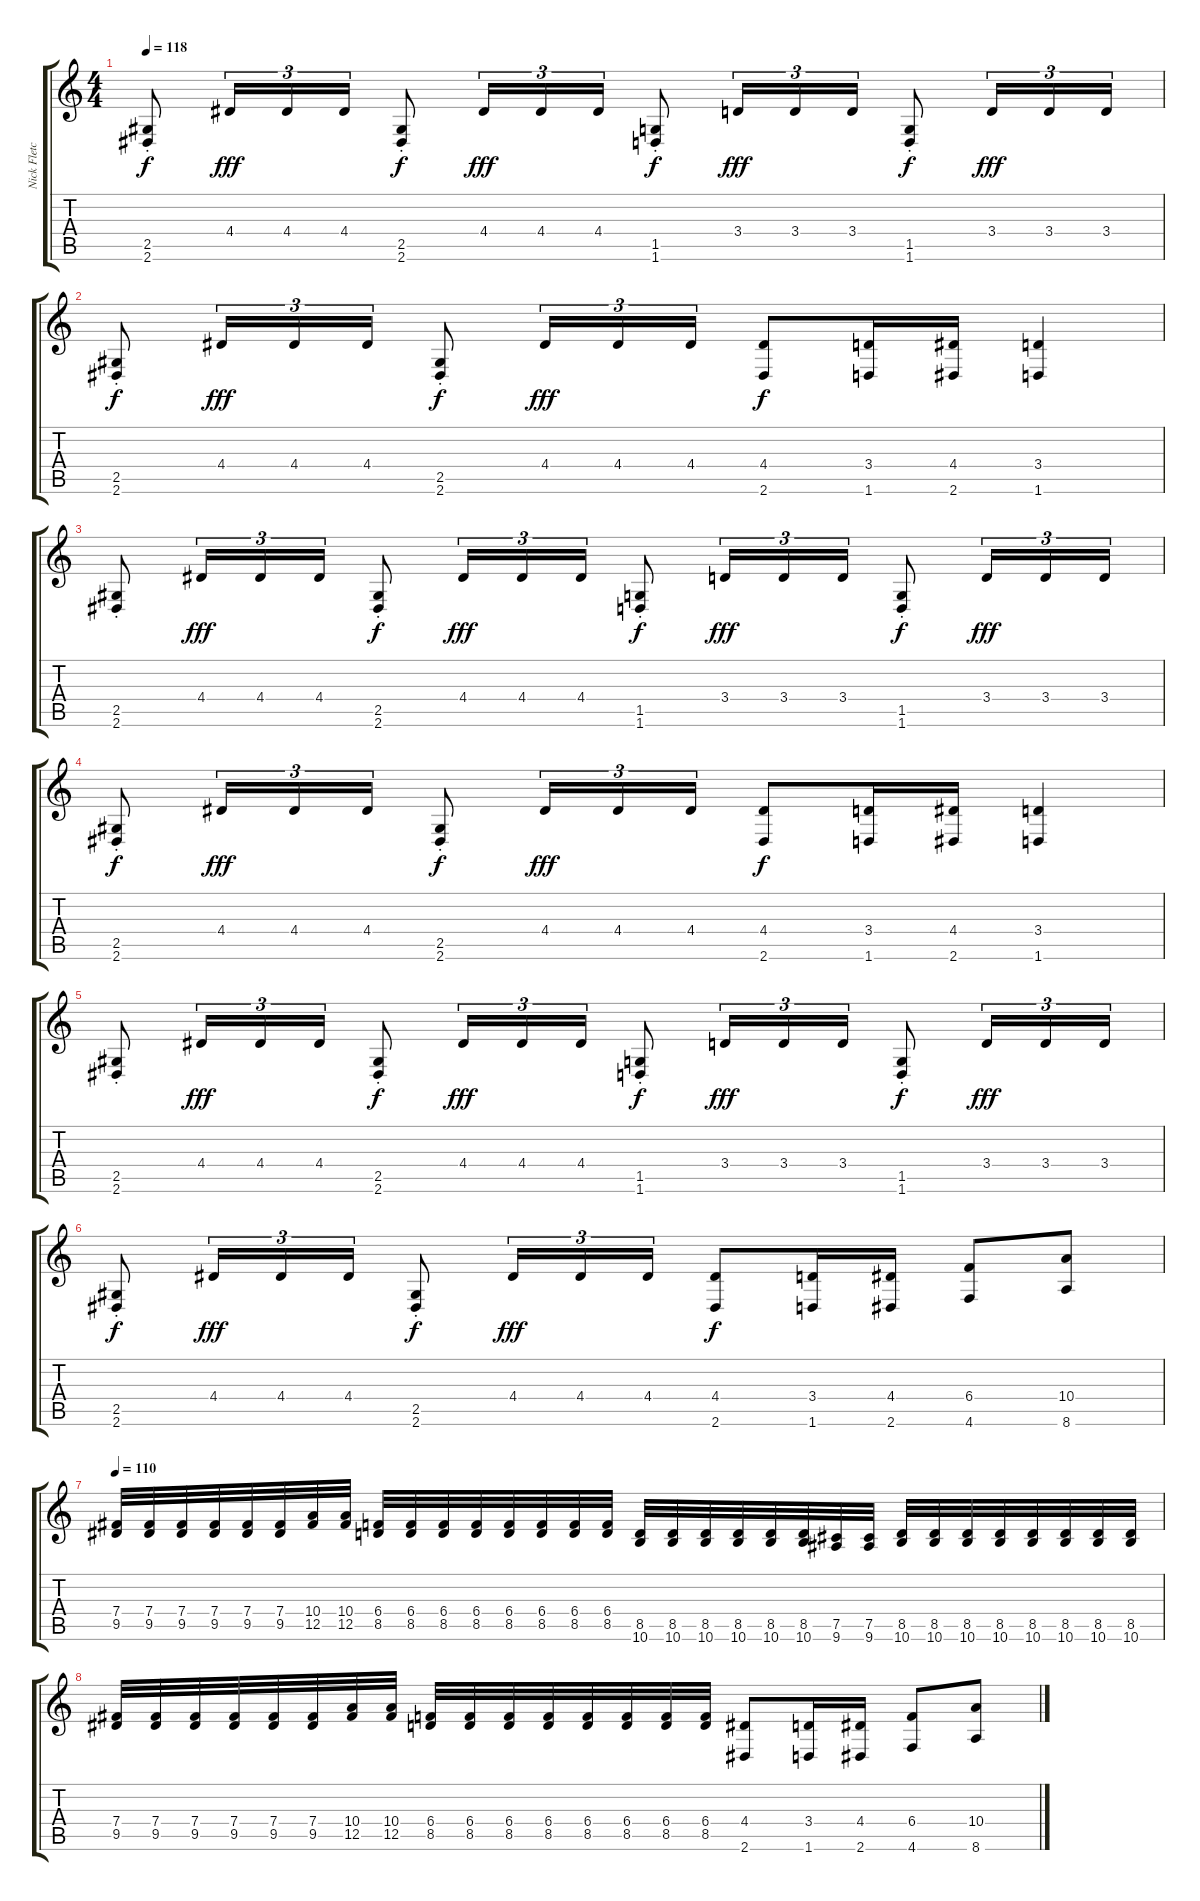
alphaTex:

\track ("Nick Fletcher" "Nick Fletc") {instrument overdrivenguitar}
\staff {score tabs}
\tuning (Db4 Ab3 E3 B2 Gb2 Db2) {hide}
\ts (4 4)
\tempo 118
\clef g2
\ks c
(2.5{st} 2.6).8{dy f} 4.4.16{tu (3 2) dy fff} 4.4.16{tu (3 2)} 4.4.16{tu (3 2)} (2.5{st} 2.6).8{dy f} 4.4.16{tu (3 2) dy fff} 4.4.16{tu (3 2)} 4.4.16{tu (3 2)} (1.5{st} 1.6).8{dy f} 3.4.16{tu (3 2) dy fff} 3.4.16{tu (3 2)} 3.4.16{tu (3 2)} (1.5{st} 1.6).8{dy f} 3.4.16{tu (3 2) dy fff} 3.4.16{tu (3 2)} 3.4.16{tu (3 2)} |
(2.5{st} 2.6).8{dy f} 4.4.16{tu (3 2) dy fff} 4.4.16{tu (3 2)} 4.4.16{tu (3 2)} (2.5{st} 2.6).8{dy f} 4.4.16{tu (3 2) dy fff} 4.4.16{tu (3 2)} 4.4.16{tu (3 2)} (4.4 2.6).8{dy f} (3.4 1.6).16 (4.4 2.6).16 (3.4 1.6).4 |
(2.5{st} 2.6).8 4.4.16{tu (3 2) dy fff} 4.4.16{tu (3 2)} 4.4.16{tu (3 2)} (2.5{st} 2.6).8{dy f} 4.4.16{tu (3 2) dy fff} 4.4.16{tu (3 2)} 4.4.16{tu (3 2)} (1.5{st} 1.6).8{dy f} 3.4.16{tu (3 2) dy fff} 3.4.16{tu (3 2)} 3.4.16{tu (3 2)} (1.5{st} 1.6).8{dy f} 3.4.16{tu (3 2) dy fff} 3.4.16{tu (3 2)} 3.4.16{tu (3 2)} |
(2.5{st} 2.6).8{dy f} 4.4.16{tu (3 2) dy fff} 4.4.16{tu (3 2)} 4.4.16{tu (3 2)} (2.5{st} 2.6).8{dy f} 4.4.16{tu (3 2) dy fff} 4.4.16{tu (3 2)} 4.4.16{tu (3 2)} (4.4 2.6).8{dy f} (3.4 1.6).16 (4.4 2.6).16 (3.4 1.6).4 |
(2.5{st} 2.6).8 4.4.16{tu (3 2) dy fff} 4.4.16{tu (3 2)} 4.4.16{tu (3 2)} (2.5{st} 2.6).8{dy f} 4.4.16{tu (3 2) dy fff} 4.4.16{tu (3 2)} 4.4.16{tu (3 2)} (1.5{st} 1.6).8{dy f} 3.4.16{tu (3 2) dy fff} 3.4.16{tu (3 2)} 3.4.16{tu (3 2)} (1.5{st} 1.6).8{dy f} 3.4.16{tu (3 2) dy fff} 3.4.16{tu (3 2)} 3.4.16{tu (3 2)} |
(2.5{st} 2.6).8{dy f} 4.4.16{tu (3 2) dy fff} 4.4.16{tu (3 2)} 4.4.16{tu (3 2)} (2.5{st} 2.6).8{dy f} 4.4.16{tu (3 2) dy fff} 4.4.16{tu (3 2)} 4.4.16{tu (3 2)} (4.4 2.6).8{dy f} (3.4 1.6).16 (4.4 2.6).16 (6.4 4.6).8 (10.4 8.6).8 |
\tempo 110
(7.4 9.5).32 (7.4 9.5).32 (7.4 9.5).32 (7.4 9.5).32 (7.4 9.5).32 (7.4 9.5).32 (10.4 12.5).32 (10.4 12.5).32 (6.4 8.5).32 (6.4 8.5).32 (6.4 8.5).32 (6.4 8.5).32 (6.4 8.5).32 (6.4 8.5).32 (6.4 8.5).32 (6.4 8.5).32 (8.5 10.6).32 (8.5 10.6).32 (8.5 10.6).32 (8.5 10.6).32 (8.5 10.6).32 (8.5 10.6).32 (7.5 9.6).32 (7.5 9.6).32 (8.5 10.6).32 (8.5 10.6).32 (8.5 10.6).32 (8.5 10.6).32 (8.5 10.6).32 (8.5 10.6).32 (8.5 10.6).32 (8.5 10.6).32 |
(7.4 9.5).32 (7.4 9.5).32 (7.4 9.5).32 (7.4 9.5).32 (7.4 9.5).32 (7.4 9.5).32 (10.4 12.5).32 (10.4 12.5).32 (6.4 8.5).32 (6.4 8.5).32 (6.4 8.5).32 (6.4 8.5).32 (6.4 8.5).32 (6.4 8.5).32 (6.4 8.5).32 (6.4 8.5).32 (4.4 2.6).8 (3.4 1.6).16 (4.4 2.6).16 (6.4 4.6).8 (10.4 8.6).8
